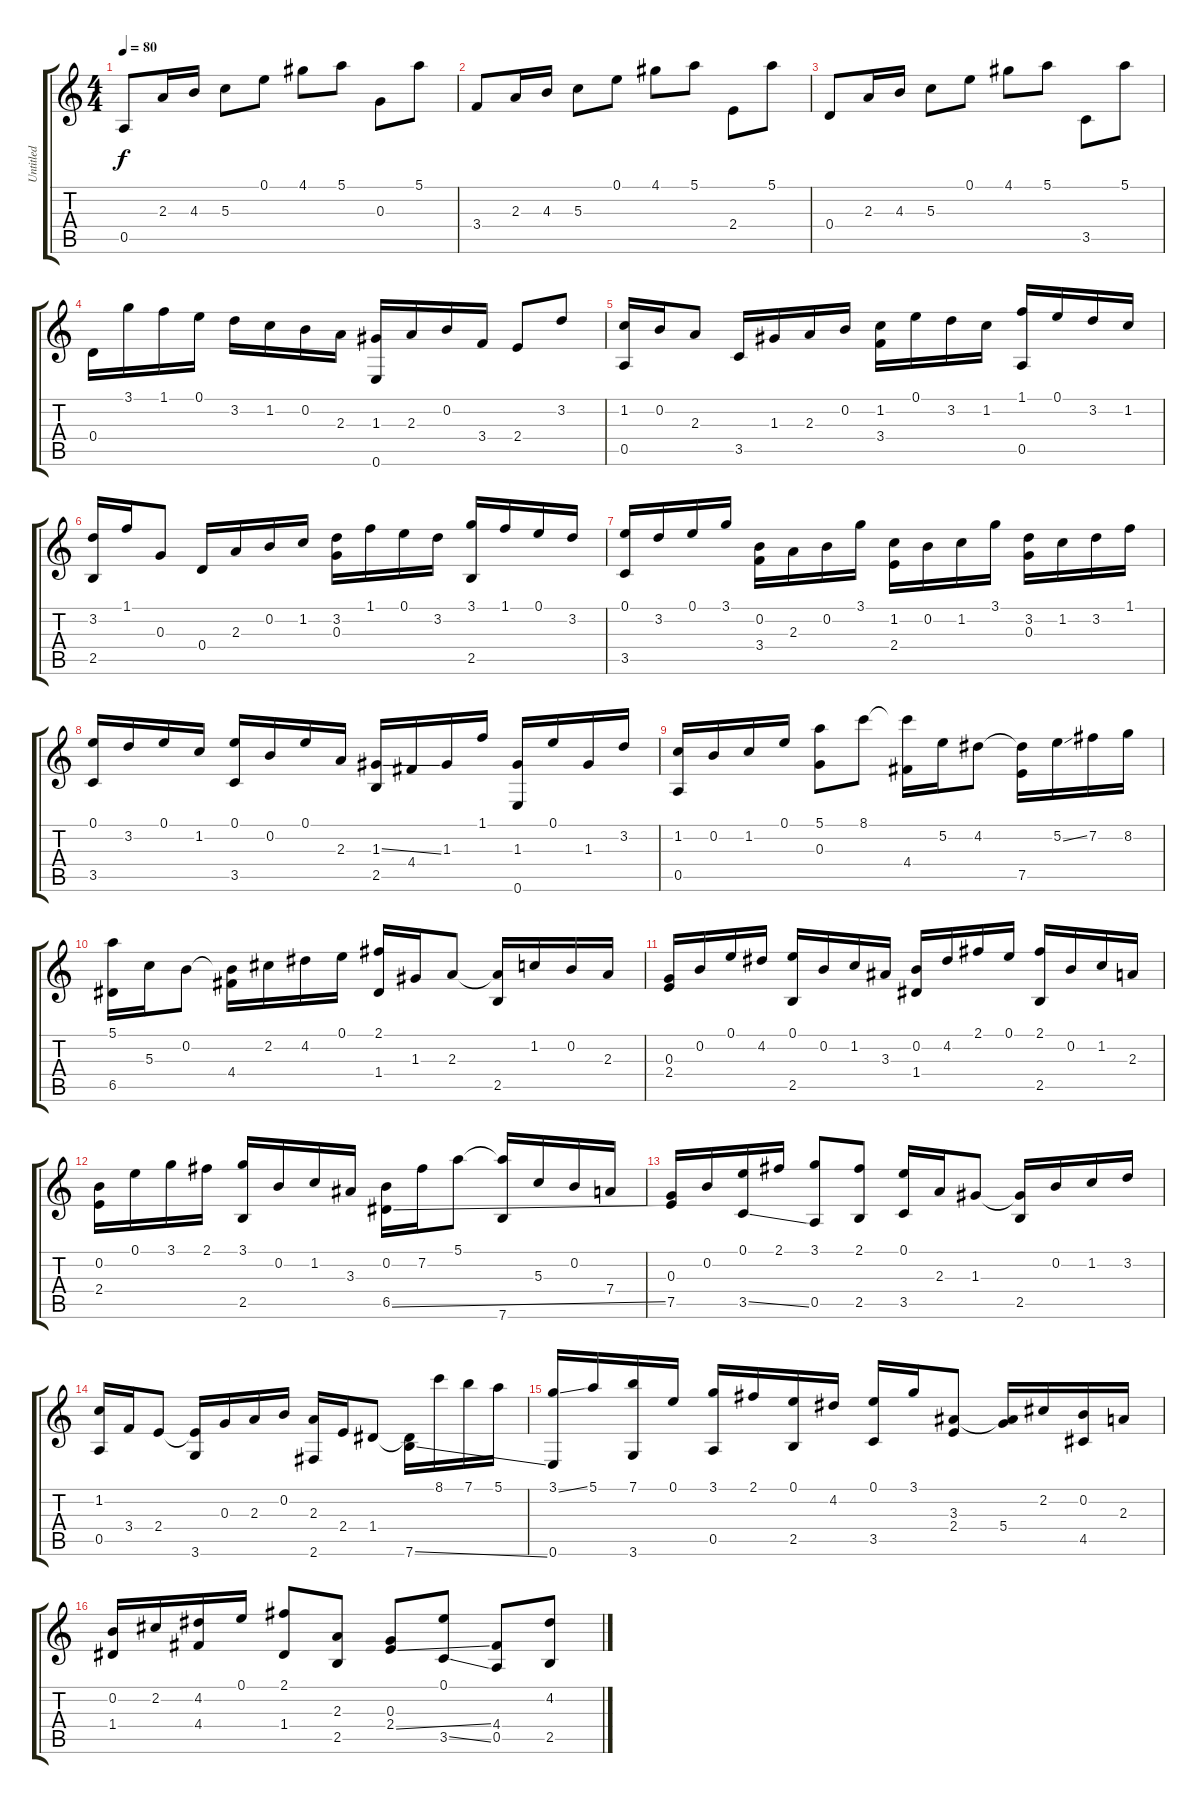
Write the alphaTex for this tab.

\track ("Untitled" "Untitled") {instrument acousticguitarnylon}
\staff {score tabs}
\tuning (E4 B3 G3 D3 A2 E2) {hide}
\ts (4 4)
\tempo 80
\clef g2
\ks c
0.5.8{dy f instrument acousticguitarnylon} 2.3.16 4.3.16 5.3.8 0.1.8 4.1.8 5.1.8 0.3.8 5.1.8 |
3.4.8 2.3.16 4.3.16 5.3.8 0.1.8 4.1.8 5.1.8 2.4.8 5.1.8 |
0.4.8 2.3.16 4.3.16 5.3.8 0.1.8 4.1.8 5.1.8 3.5.8 5.1.8 |
0.4.16 3.1.16 1.1.16 0.1.16 3.2.16 1.2.16 0.2.16 2.3.16 (1.3 0.6).16 2.3.16 0.2.16 3.4.16 2.4.8 3.2.8 |
(1.2 0.5).16 0.2.16 2.3.8 3.5.16 1.3.16 2.3.16 0.2.16 (1.2 3.4).16 0.1.16 3.2.16 1.2.16 (1.1 0.5).16 0.1.16 3.2.16 1.2.16 |
(3.2 2.5).16 1.1.16 0.3.8 0.4.16 2.3.16 0.2.16 1.2.16 (3.2 0.3).16 1.1.16 0.1.16 3.2.16 (3.1 2.5).16 1.1.16 0.1.16 3.2.16 |
(0.1 3.5).16 3.2.16 0.1.16 3.1.16 (0.2 3.4).16 2.3.16 0.2.16 3.1.16 (1.2 2.4).16 0.2.16 1.2.16 3.1.16 (3.2 0.3).16 1.2.16 3.2.16 1.1.16 |
(0.1 3.5).16 3.2.16 0.1.16 1.2.16 (0.1 3.5).16 0.2.16 0.1.16 2.3.16 (1.3{ss} 2.5).16 4.4.16 1.3.16 1.1.16 (1.3 0.6).16 0.1.16 1.3.16 3.2.16 |
(1.2 0.5).16 0.2.16 1.2.16 0.1.16 (5.1 0.3).8 8.1.8 (8.1{t} 4.4).16 5.2.16 4.2.8 (4.2{t} 7.5).16 5.2{ss}.16 7.2.16 8.2.16 |
(5.1 6.5).16 5.3.16 0.2.8 (0.2{t} 4.4).16 2.2.16 4.2.16 0.1.16 (2.1 1.4).16 1.3.16 2.3.8 (2.3{t} 2.5).16 1.2.16 0.2.16 2.3.16 |
(0.3 2.4).16 0.2.16 0.1.16 4.2.16 (0.1 2.5).16 0.2.16 1.2.16 3.3.16 (0.2 1.4).16 4.2.16 2.1.16 0.1.16 (2.1 2.5).16 0.2.16 1.2.16 2.3.16 |
(0.2 2.4).16 0.1.16 3.1.16 2.1.16 (3.1 2.5).16 0.2.16 1.2.16 3.3.16 (0.2 6.5{ss}).16 7.2.16 5.1.8 (5.1{t} 7.6).16 5.3.16 0.2.16 7.4.16 |
(0.3 7.5).16 0.2.16 (0.1 3.5{ss}).16 2.1.16 (3.1 0.5).8 (2.1 2.5).8 (0.1 3.5).16 2.3.16 1.3.8 (1.3{t} 2.5).16 0.2.16 1.2.16 3.2.16 |
(1.2 0.5).16 3.4.16 2.4.8 (2.4{t} 3.6).16 0.3.16 2.3.16 0.2.16 (2.3 2.6).16 2.4.16 1.4.8 (1.4{t} 7.6{ss}).16 8.1.16 7.1.16 5.1.16 |
(3.1{ss} 0.6).16 5.1.16 (7.1 3.6).16 0.1.16 (3.1 0.5).16 2.1.16 (0.1 2.5).16 4.2.16 (0.1 3.5).16 3.1.16 (3.3 2.4).8 (3.3{t} 5.4).16 2.2.16 (0.2 4.5).16 2.3.16 |
(0.2 1.4).16 2.2.16 (4.2 4.4).16 0.1.16 (2.1 1.4).8 (2.3 2.5).8 (0.3 2.4{ss}).8 (0.1 3.5{ss}).8 (4.4 0.5).8 (4.2 2.5).8
